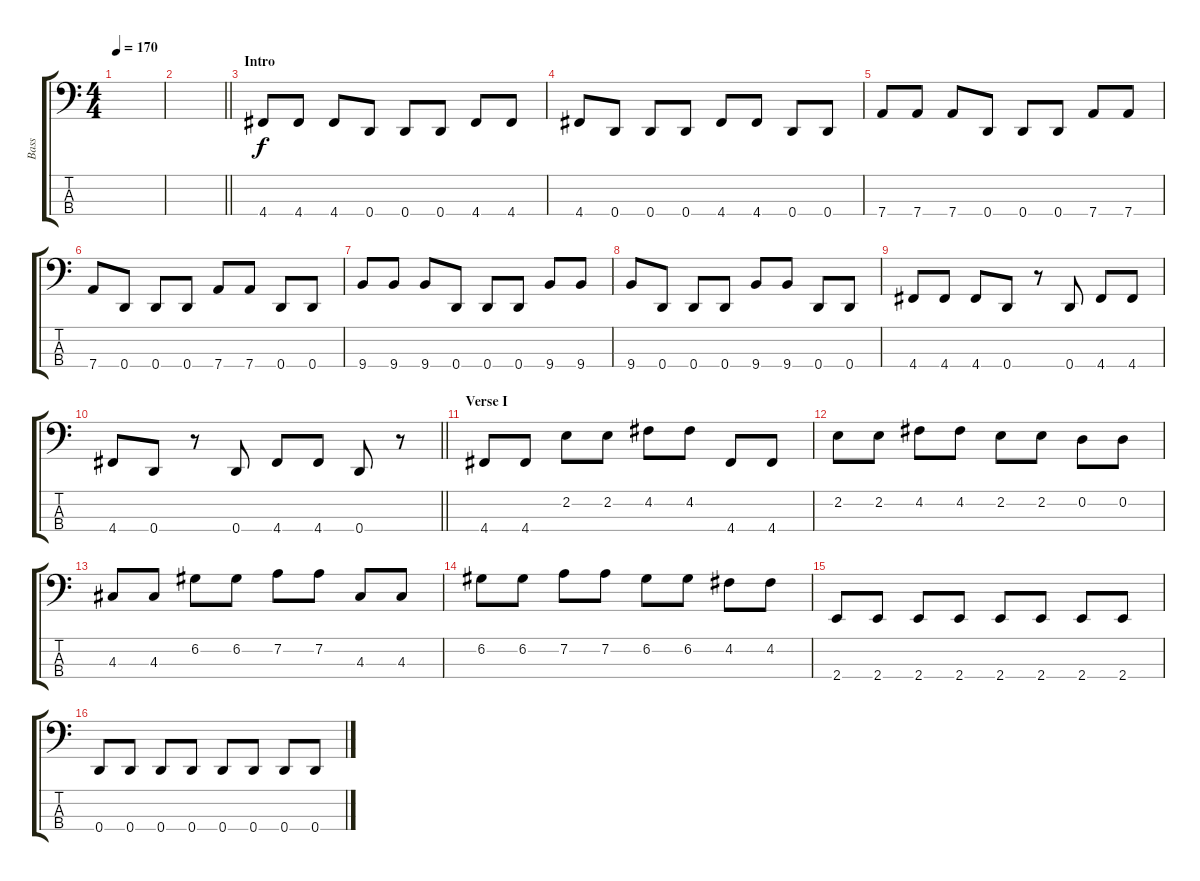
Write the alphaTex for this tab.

\track ("Bass" "Bass") {instrument electricbassfinger}
\staff {score tabs}
\tuning (G2 D2 A1 D1) {hide}
\ts (4 4)
\tempo 170
\clef f4
\ks c
|
\barLineRight lightlight
|
\section ("" "Intro")
4.4.8 4.4.8 4.4.8 0.4.8 0.4.8 0.4.8 4.4.8 4.4.8 |
4.4.8 0.4.8 0.4.8 0.4.8 4.4.8 4.4.8 0.4.8 0.4.8 |
7.4.8 7.4.8 7.4.8 0.4.8 0.4.8 0.4.8 7.4.8 7.4.8 |
7.4.8 0.4.8 0.4.8 0.4.8 7.4.8 7.4.8 0.4.8 0.4.8 |
9.4.8 9.4.8 9.4.8 0.4.8 0.4.8 0.4.8 9.4.8 9.4.8 |
9.4.8 0.4.8 0.4.8 0.4.8 9.4.8 9.4.8 0.4.8 0.4.8 |
4.4.8 4.4.8 4.4.8 0.4.8 r.8 0.4.8 4.4.8 4.4.8 |
\barLineRight lightlight
4.4.8 0.4.8 r.8 0.4.8 4.4.8 4.4.8 0.4.8 r.8 |
\section ("" "Verse I")
4.4.8 4.4.8 2.2.8 2.2.8 4.2.8 4.2.8 4.4.8 4.4.8 |
2.2.8 2.2.8 4.2.8 4.2.8 2.2.8 2.2.8 0.2.8 0.2.8 |
4.3.8 4.3.8 6.2.8 6.2.8 7.2.8 7.2.8 4.3.8 4.3.8 |
6.2.8 6.2.8 7.2.8 7.2.8 6.2.8 6.2.8 4.2.8 4.2.8 |
2.4.8 2.4.8 2.4.8 2.4.8 2.4.8 2.4.8 2.4.8 2.4.8 |
0.4.8 0.4.8 0.4.8 0.4.8 0.4.8 0.4.8 0.4.8 0.4.8
